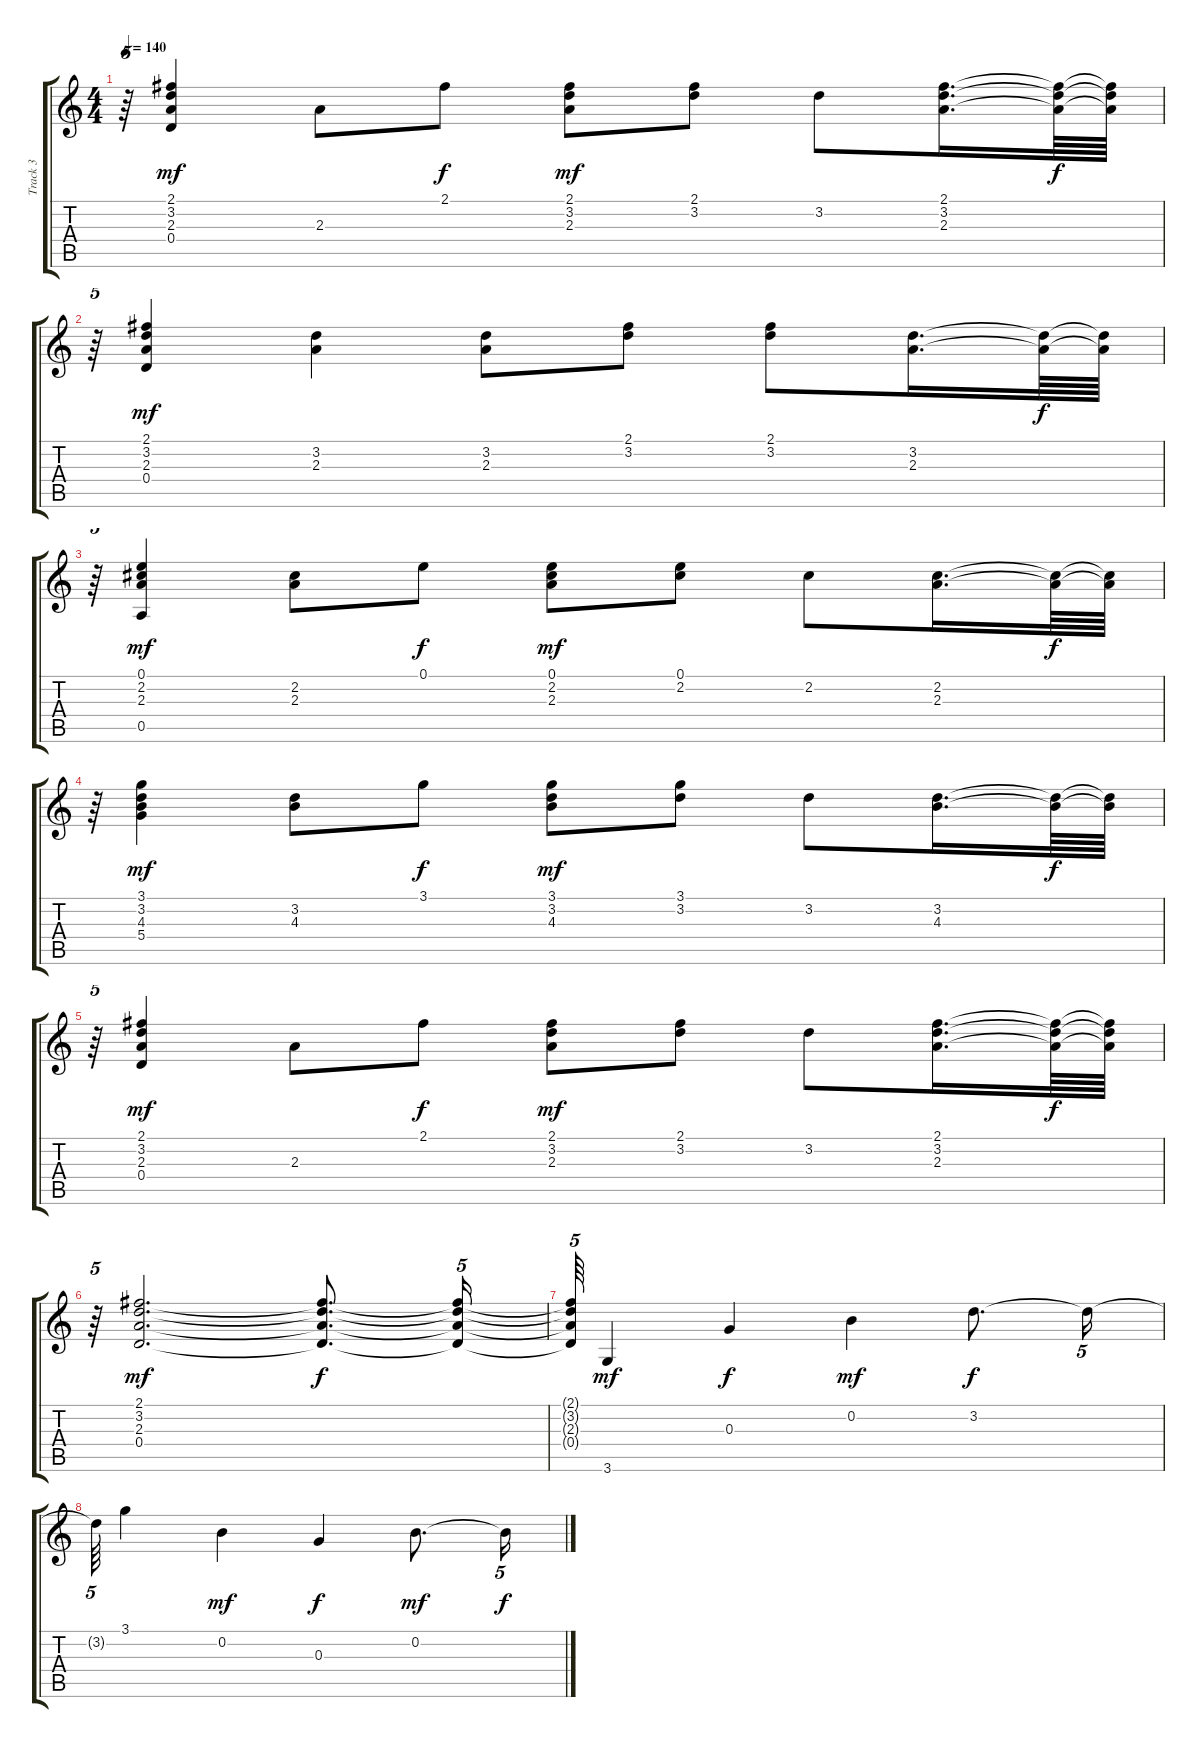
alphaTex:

\track ("Track 3" "Track 3") {instrument acousticguitarsteel}
\staff {score tabs}
\tuning (E4 B3 G3 D3 A2 E2) {hide}
\ts (4 4)
\tempo 140
\clef g2
\ks c
r.64{tu (5 4) dy f} (2.1 3.2 2.3 0.4).4{dy mf} 2.3.8 2.1.8{dy f} (2.1 3.2 2.3).8{dy mf} (2.1 3.2).8 3.2.8 (2.1 3.2 2.3).16{d} (2.1{t} 3.2{t} 2.3{t}).64{dy f} (2.1{t} 3.2{t} 2.3{t}).64 |
r.64{tu (5 4)} (2.1 3.2 2.3 0.4).4{dy mf} (3.2 2.3).4 (3.2 2.3).8 (2.1 3.2).8 (2.1 3.2).8 (3.2 2.3).16{d} (3.2{t} 2.3{t}).64{dy f} (3.2{t} 2.3{t}).64 |
r.64{tu (5 4)} (0.1 2.2 2.3 0.5).4{dy mf} (2.2 2.3).8 0.1.8{dy f} (0.1 2.2 2.3).8{dy mf} (0.1 2.2).8 2.2.8 (2.2 2.3).16{d} (2.2{t} 2.3{t}).64{dy f} (2.2{t} 2.3{t}).64 |
r.64{tu (5 4)} (3.1 3.2 4.3 5.4).4{dy mf} (3.2 4.3).8 3.1.8{dy f} (3.1 3.2 4.3).8{dy mf} (3.1 3.2).8 3.2.8 (3.2 4.3).16{d} (3.2{t} 4.3{t}).64{dy f} (3.2{t} 4.3{t}).64 |
r.64{tu (5 4)} (2.1 3.2 2.3 0.4).4{dy mf} 2.3.8 2.1.8{dy f} (2.1 3.2 2.3).8{dy mf} (2.1 3.2).8 3.2.8 (2.1 3.2 2.3).16{d} (2.1{t} 3.2{t} 2.3{t}).64{dy f} (2.1{t} 3.2{t} 2.3{t}).64 |
r.64{tu (5 4)} (2.1 3.2 2.3 0.4).2{d dy mf} (2.1{t} 3.2{t} 2.3{t} 0.4{t}).8{d dy f} (2.1{t} 3.2{t} 2.3{t} 0.4{t}).16{tu (5 4)} |
(2.1{t} 3.2{t} 2.3{t} 0.4{t}).64{tu (5 4)} 3.6.4{dy mf} 0.3.4{dy f} 0.2.4{dy mf} 3.2.8{d dy f} 3.2{t}.16{tu (5 4)} |
3.2{t}.64{tu (5 4)} 3.1.4 0.2.4{dy mf} 0.3.4{dy f} 0.2.8{d dy mf} 0.2{t}.16{tu (5 4) dy f}
